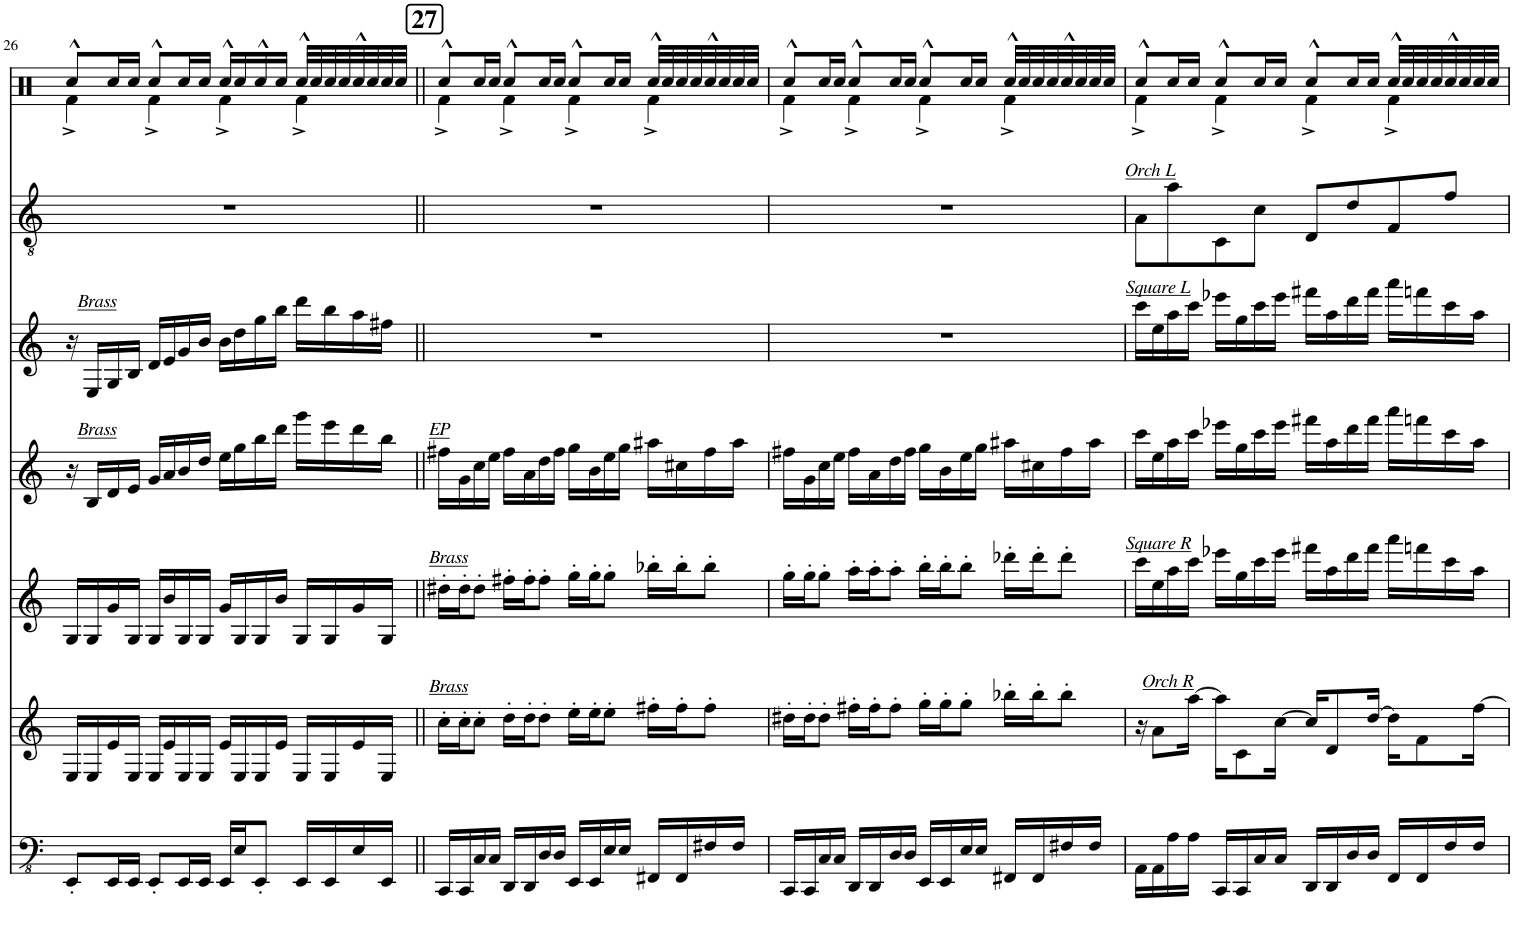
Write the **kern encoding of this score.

**kern	**kern	**kern	**kern	**kern	**kern	**kern
*part2	*part2	*part2	*part2	*part2	*part2	*part1
*staff7	*staff6	*staff5	*staff4	*staff3	*staff2	*staff1
*I"Bomberman	*	*	*	*	*	*I"Drumset, Snare Drum
!!LO:PB:g=z
*clefG2	*clefG2	*clefG2	*clefG2	*clefG2	*clefGv2	*clefX
*k[]	*k[]	*k[]	*k[]	*k[]	*k[]	*k[]
*M4/4	*M4/4	*M4/4	*M4/4	*M4/4	*M4/4	*M4/4
=26	=26	=26	=26	=26	=26	=26
*	*	*	*	*	*	*^
8EEE'/L	16E/LL	16G/LL	16r	16r	1r	8Rcc^^/L	4Rf^\
!	!	!	!	!LO:TX:a:i:t=Brass	!	!	!
!	!	!	!LO:TX:a:i:t=Brass	!	!	!	!
.	16E/	16G/	16B/LL	16E/LL	.	.	.
16EEE/L	16e/	16g/	16d/	16G/	.	16Rcc/L	.
16EEE/JJ	16E/JJ	16G/JJ	16e/JJ	16B/JJ	.	16Rcc/JJ	.
8EEE'/L	16E/LL	16G/LL	16g/LL	16d/LL	.	8Rcc^^/L	4Rf^\
.	16e/	16b/	16a/	16e/	.	.	.
16EEE/L	16E/	16G/	16b/	16g/	.	16Rcc/L	.
16EEE/JJ	16E/JJ	16G/JJ	16dd/JJ	16b/JJ	.	16Rcc/JJ	.
16EEE/LL	16e/LL	16g/LL	16ee\LL	16b\LL	.	16Rcc^^/LL	4Rf^\
16EE/J	16E/	16G/	16gg\	16dd\	.	16Rcc/	.
8EEE'/J	16E/	16G/	16bb\	16gg\	.	16Rcc^^/	.
.	16e/JJ	16b/JJ	16ddd\JJ	16bb\JJ	.	16Rcc/JJ	.
16EEE/LL	16E/LL	16G/LL	16ggg\LL	16ddd\LL	.	32Rcc^^/LLL	4Rf^\
.	.	.	.	.	.	32Rcc/	.
16EEE/	16E/	16G/	16eee\	16bb\	.	32Rcc/	.
.	.	.	.	.	.	32Rcc/	.
16EE/	16e/	16g/	16ddd\	16aa\	.	32Rcc^^/	.
.	.	.	.	.	.	32Rcc/	.
16EEE/JJ	16E/JJ	16G/JJ	16bb\JJ	16ff#X\JJ	.	32Rcc/	.
.	.	.	.	.	.	32Rcc/JJJ	.
!!LO:REH:place=s1:a:B:cj:fs=14:t=27	!!
=27||	=27||	=27||	=27||	=27||	=27||	=27||	=27||
!	!	!	!LO:TX:a:i:t=EP	!	!	!	!
!	!	!LO:TX:a:i:t=Brass	!	!	!	!	!
!	!LO:TX:a:i:t=Brass	!	!	!	!	!	!
16CCC/LL	16cc'\LL	16dd#X'\LL	16ff#X\LL	1r	1r	8Rcc^^/L	4Rf^\
16CCC/	16cc'\J	16dd#'\J	16g\	.	.	.	.
16CC/	8cc'\J	8dd#'\J	16cc\	.	.	16Rcc/L	.
16CC/JJ	.	.	16ee\JJ	.	.	16Rcc/JJ	.
16DDD/LL	16dd'\LL	16ff#X'\LL	16ff#\LL	.	.	8Rcc^^/L	4Rf^\
16DDD/	16dd'\J	16ff#'\J	16a\	.	.	.	.
16DD/	8dd'\J	8ff#'\J	16dd\	.	.	16Rcc/L	.
16DD/JJ	.	.	16ff#\JJ	.	.	16Rcc/JJ	.
16EEE/LL	16ee'\LL	16gg'\LL	16gg\LL	.	.	8Rcc^^/L	4Rf^\
16EEE/	16ee'\J	16gg'\J	16b\	.	.	.	.
16EE/	8ee'\J	8gg'\J	16ee\	.	.	16Rcc/L	.
16EE/JJ	.	.	16gg\JJ	.	.	16Rcc/JJ	.
16FFF#X/LL	16ff#X'\LL	16bb-X'\LL	16aa#X\LL	.	.	32Rcc^^/LLL	4Rf^\
.	.	.	.	.	.	32Rcc/	.
16FFF#/	16ff#'\J	16bb-'\J	16cc#X\	.	.	32Rcc/	.
.	.	.	.	.	.	32Rcc/	.
16FF#X/	8ff#'\J	8bb-'\J	16ff#\	.	.	32Rcc^^/	.
.	.	.	.	.	.	32Rcc/	.
16FF#/JJ	.	.	16aa#\JJ	.	.	32Rcc/	.
.	.	.	.	.	.	32Rcc/JJJ	.
=28	=28	=28	=28	=28	=28	=28	=28
16CCC/LL	16dd#X'\LL	16gg'\LL	16ff#X\LL	1r	1r	8Rcc^^/L	4Rf^\
16CCC/	16dd#'\J	16gg'\J	16g\	.	.	.	.
16CC/	8dd#'\J	8gg'\J	16cc\	.	.	16Rcc/L	.
16CC/JJ	.	.	16ee\JJ	.	.	16Rcc/JJ	.
16DDD/LL	16ff#X'\LL	16aa'\LL	16ff#\LL	.	.	8Rcc^^/L	4Rf^\
16DDD/	16ff#'\J	16aa'\J	16a\	.	.	.	.
16DD/	8ff#'\J	8aa'\J	16dd\	.	.	16Rcc/L	.
16DD/JJ	.	.	16ff#\JJ	.	.	16Rcc/JJ	.
16EEE/LL	16gg'\LL	16bb'\LL	16gg\LL	.	.	8Rcc^^/L	4Rf^\
16EEE/	16gg'\J	16bb'\J	16b\	.	.	.	.
16EE/	8gg'\J	8bb'\J	16ee\	.	.	16Rcc/L	.
16EE/JJ	.	.	16gg\JJ	.	.	16Rcc/JJ	.
16FFF#X/LL	16bb-X'\LL	16ddd-X'\LL	16aa#X\LL	.	.	32Rcc^^/LLL	4Rf^\
.	.	.	.	.	.	32Rcc/	.
16FFF#/	16bb-'\J	16ddd-'\J	16cc#X\	.	.	32Rcc/	.
.	.	.	.	.	.	32Rcc/	.
16FF#X/	8bb-'\J	8ddd-'\J	16ff#\	.	.	32Rcc^^/	.
.	.	.	.	.	.	32Rcc/	.
16FF#/JJ	.	.	16aa#\JJ	.	.	32Rcc/	.
.	.	.	.	.	.	32Rcc/JJJ	.
=29	=29	=29	=29	=29	=29	=29	=29
!	!	!	!	!	!LO:TX:a:i:t=Orch L	!	!
!	!	!	!	!LO:TX:a:i:t=Square L	!	!	!
!	!	!LO:TX:a:i:t=Square R	!	!	!	!	!
16AAA\LL	16r	16ccc\LL	16ccc\LL	16ccc\LL	8A\L	8Rcc^^/L	4Rf^\
!	!LO:TX:a:i:t=Orch R	!	!	!	!	!	!
16AAA\	8a\L	16ee\	16ee\	16ee\	.	.	.
16AA\	.	16aa\	16aa\	16aa\	8a\	16Rcc/L	.
16AA\JJ	[16aa\Jk	16ccc\JJ	16ccc\JJ	16ccc\JJ	.	16Rcc/JJ	.
16CCC/LL	16aa\KL]	16eee-X\LL	16eee-X\LL	16eee-X\LL	8C\	8Rcc^^/L	4Rf^\
16CCC/	8c\	16gg\	16gg\	16gg\	.	.	.
16CC/	.	16ccc\	16ccc\	16ccc\	8c\J	16Rcc/L	.
16CC/JJ	[16cc\Jk	16eee-\JJ	16eee-\JJ	16eee-\JJ	.	16Rcc/JJ	.
16DDD/LL	16cc/KL]	16fff#X\LL	16fff#X\LL	16fff#X\LL	8D/L	8Rcc^^/L	4Rf^\
16DDD/	8d/	16aa\	16aa\	16aa\	.	.	.
16DD/	.	16ddd\	16ddd\	16ddd\	8d/	16Rcc/L	.
16DD/JJ	[16dd/Jk	16fff#\JJ	16fff#\JJ	16fff#\JJ	.	16Rcc/JJ	.
16FFF/LL	16dd\KL]	16aaa\LL	16aaa\LL	16aaa\LL	8F/	32Rcc^^/LLL	4Rf^\
.	.	.	.	.	.	32Rcc/	.
16FFF/	8f\	16fffn\	16fffn\	16fffn\	.	32Rcc/	.
.	.	.	.	.	.	32Rcc/	.
16FF/	.	16ccc\	16ccc\	16ccc\	8f/J	32Rcc^^/	.
.	.	.	.	.	.	32Rcc/	.
16FF/JJ	[16ff\Jk	16aa\JJ	16aa\JJ	16aa\JJ	.	32Rcc/	.
.	.	.	.	.	.	32Rcc/JJJ	.
*	*	*	*	*	*	*v	*v
=	=	=	=	=	=	=
*-	*-	*-	*-	*-	*-	*-
